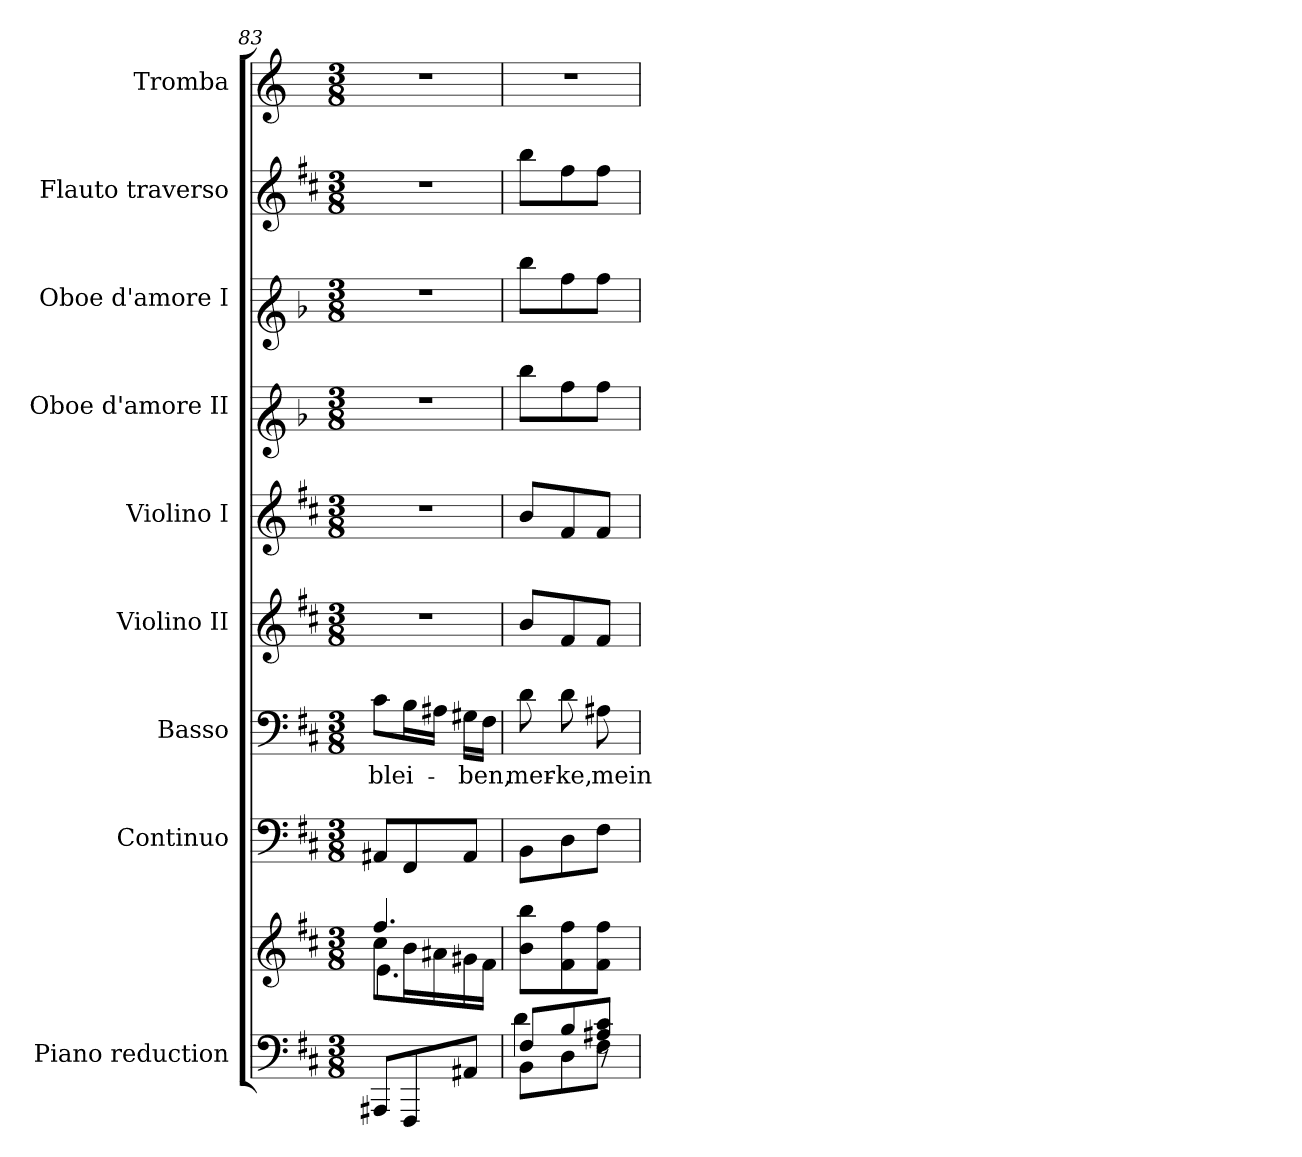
**kern	**kern	**kern	**kern	**text	**kern	**dynam	**kern	**dynam	**kern	**dynam	**kern	**dynam	**kern	**dynam	**kern
*part9	*part9	*part8	*part7	*part7	*part6	*part6	*part5	*part5	*part4	*part4	*part3	*part3	*part2	*part2	*part1
*staff10	*staff9	*staff8	*staff7	*staff7	*staff6	*staff6	*staff5	*staff5	*staff4	*staff4	*staff3	*staff3	*staff2	*staff2	*staff1
*I"Piano reduction	*	*I"Continuo	*I"Basso	*	*I"Violino II	*	*I"Violino I	*	*I"Oboe d'amore II	*	*I"Oboe d'amore I	*	*I"Flauto traverso	*	*I"Tromba
*I'Pno	*	*	*	*	*I'Vln	*	*I'Vln	*	*	*	*	*	*I'Fl	*	*
*clefF4	*clefG2	*clefF4	*clefF4	*	*clefG2	*	*clefG2	*	*clefG1	*	*clefG1	*	*clefG2	*	*clefG2
*	*	*	*	*	*	*	*	*	*ITrd2c3	*	*ITrd2c3	*	*	*	*ITrd-1c-2
*k[f#c#]	*k[f#c#]	*k[f#c#]	*k[f#c#]	*	*k[f#c#]	*	*k[f#c#]	*	*k[f#c#]	*	*k[f#c#]	*	*k[f#c#]	*	*k[f#c#]
*M3/8	*M3/8	*M3/8	*M3/8	*	*M3/8	*	*M3/8	*	*M3/8	*	*M3/8	*	*M3/8	*	*M3/8
=83	=83	=83	=83	=83	=83	=83	=83	=83	=83	=83	=83	=83	=83	=83	=83
*	*^	*	*	*	*	*	*	*	*	*	*	*	*	*	*
*	*	*^	*	*	*	*	*	*	*	*	*	*	*	*	*	*
!	!	!	!	!	!	!LO:LY:b	!	!	!	!	!	!	!	!	!	!	!
8AAA#X/L	4.ff#/	8cc#\L	4.e\	8AA#X/L	8c#\L	blei-	4.r	.	4.r	.	4.r	.	4.r	.	4.r	.	4.r
8FFF#/	.	16b\L	.	8FF#/	16B\L	.	.	.	.	.	.	.	.	.	.	.	.
.	.	16a#X\	.	.	16A#X\JJ	.	.	.	.	.	.	.	.	.	.	.	.
!	!	!	!	!	!	!LO:LY:b	!	!	!	!	!	!	!	!	!	!	!
8AA#X/J	.	16g#X\	.	8AA#/J	16G#X\LL	-ben,	.	.	.	.	.	.	.	.	.	.	.
.	.	16f#\JJ	.	.	16F#\JJ	.	.	.	.	.	.	.	.	.	.	.	.
*	*	*v	*v	*	*	*	*	*	*	*	*	*	*	*	*	*	*
=84	=84	=84	=84	=84	=84	=84	=84	=84	=84	=84	=84	=84	=84	=84	=84	=84
*^	*	*	*	*	*	*	*	*	*	*	*	*	*	*	*	*
*	*^	*	*	*	*	*	*	*	*	*	*	*	*	*	*	*	*
!	!	!	!	!	!	!	!LO:LY:b	!	!LO:DY:b	!	!LO:DY:b	!	!LO:DY:b	!	!LO:DY:b	!	!LO:DY:b	!
*	*	*	*v	*v	*	*	*	*	*	*	*	*	*	*	*	*	*	*
8F#/L	8BB\L	4d\	8b\ 8bb\L	8BB\L	8d\	mer-	8b/L	other-dynamics	8b/L	other-dynamics	8bb\L	other-dynamics	8bb\L	other-dynamics	8bb\L	other-dynamics	4.r
!	!	!	!	!	!	!LO:LY:b	!	!	!	!	!	!	!	!	!	!	!
8B/	8D\	.	8f#\ 8ff#\	8D\	8d\	-ke,	8f#/	.	8f#/	.	8ff#\	.	8ff#\	.	8ff#\	.	.
!	!	!	!	!	!	!LO:LY:b	!	!	!	!	!	!	!	!	!	!	!
8A#X/ 8c#/J	8F#\J	8r	8f#\ 8ff#\J	8F#\J	8A#X\	mein	8f#/J	.	8f#/J	.	8ff#\J	.	8ff#\J	.	8ff#\J	.	.
*v	*v	*v	*	*	*	*	*	*	*	*	*	*	*	*	*	*	*
=	=	=	=	=	=	=	=	=	=	=	=	=	=	=	=
*-	*-	*-	*-	*-	*-	*-	*-	*-	*-	*-	*-	*-	*-	*-	*-
